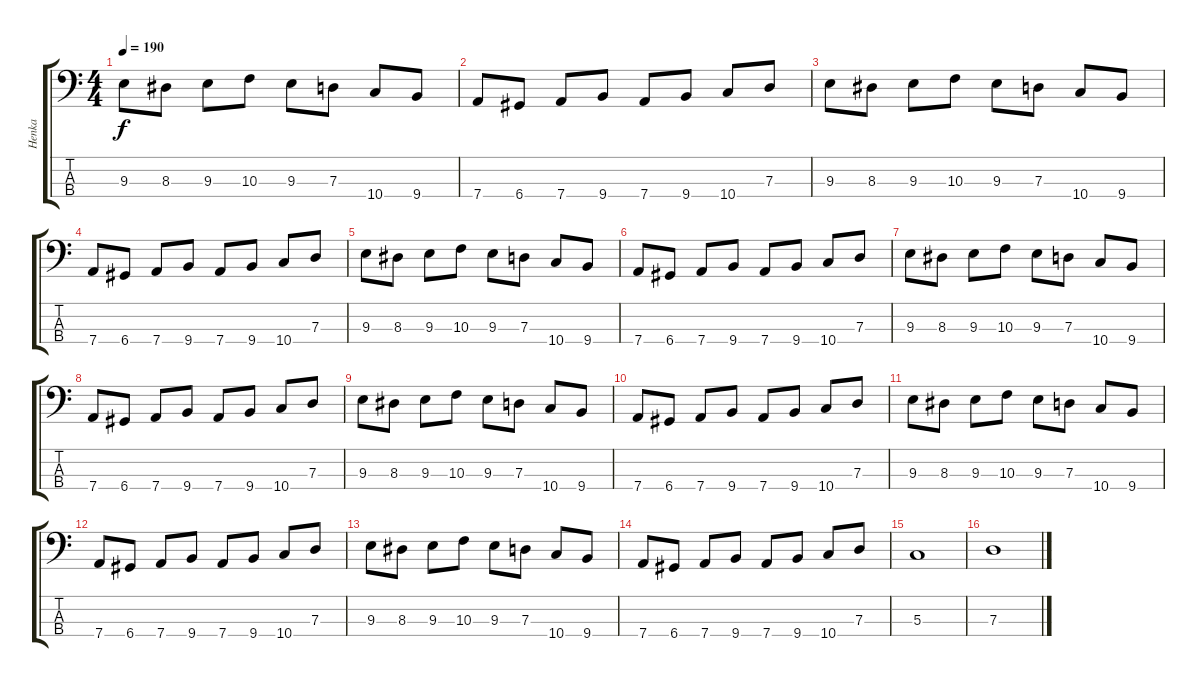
\track ("Henka" "Henka") {instrument electricbasspick}
\staff {score tabs}
\tuning (F2 C2 G1 D1) {hide}
\ts (4 4)
\tempo 190
\clef f4
\ks c
9.3.8{dy f} 8.3.8 9.3.8 10.3.8 9.3.8 7.3.8 10.4.8 9.4.8 |
7.4.8 6.4.8 7.4.8 9.4.8 7.4.8 9.4.8 10.4.8 7.3.8 |
9.3.8 8.3.8 9.3.8 10.3.8 9.3.8 7.3.8 10.4.8 9.4.8 |
7.4.8 6.4.8 7.4.8 9.4.8 7.4.8 9.4.8 10.4.8 7.3.8 |
9.3.8 8.3.8 9.3.8 10.3.8 9.3.8 7.3.8 10.4.8 9.4.8 |
7.4.8 6.4.8 7.4.8 9.4.8 7.4.8 9.4.8 10.4.8 7.3.8 |
9.3.8 8.3.8 9.3.8 10.3.8 9.3.8 7.3.8 10.4.8 9.4.8 |
7.4.8 6.4.8 7.4.8 9.4.8 7.4.8 9.4.8 10.4.8 7.3.8 |
9.3.8 8.3.8 9.3.8 10.3.8 9.3.8 7.3.8 10.4.8 9.4.8 |
7.4.8 6.4.8 7.4.8 9.4.8 7.4.8 9.4.8 10.4.8 7.3.8 |
9.3.8 8.3.8 9.3.8 10.3.8 9.3.8 7.3.8 10.4.8 9.4.8 |
7.4.8 6.4.8 7.4.8 9.4.8 7.4.8 9.4.8 10.4.8 7.3.8 |
9.3.8 8.3.8 9.3.8 10.3.8 9.3.8 7.3.8 10.4.8 9.4.8 |
7.4.8 6.4.8 7.4.8 9.4.8 7.4.8 9.4.8 10.4.8 7.3.8 |
5.3.1 |
7.3.1
